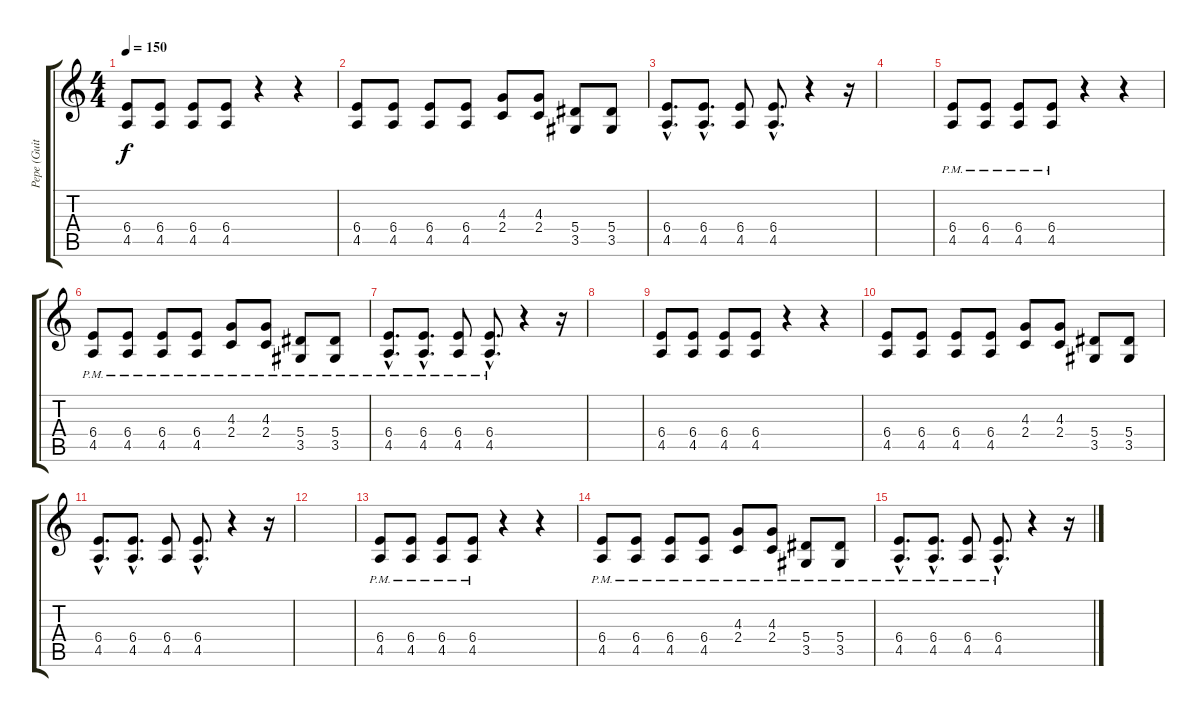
\track ("Pepe (Guitarra)" "Pepe (Guit") {instrument distortionguitar}
\staff {score tabs}
\tuning (C4 G3 Eb3 Bb2 F2 B1) {hide}
\ts (4 4)
\tempo 150
\clef g2
\ks c
(6.4 4.5).8{dy f} (6.4 4.5).8 (6.4 4.5).8 (6.4 4.5).8 r.4 r.4 |
(6.4 4.5).8 (6.4 4.5).8 (6.4 4.5).8 (6.4 4.5).8 (4.3 2.4).8 (4.3 2.4).8 (5.4 3.5).8 (5.4 3.5).8 |
(6.4{hac} 4.5{hac}).8{d} (6.4{hac} 4.5{hac}).8{d} (6.4 4.5).8 (6.4{hac} 4.5{hac}).8{d} r.4 r.16 |
|
(6.4{pm} 4.5{pm}).8 (6.4{pm} 4.5{pm}).8 (6.4{pm} 4.5{pm}).8 (6.4{pm} 4.5{pm}).8 r.4 r.4 |
(6.4{pm} 4.5{pm}).8 (6.4{pm} 4.5{pm}).8 (6.4{pm} 4.5{pm}).8 (6.4{pm} 4.5{pm}).8 (4.3{pm} 2.4{pm}).8 (4.3{pm} 2.4{pm}).8 (5.4{pm} 3.5{pm}).8 (5.4{pm} 3.5{pm}).8 |
(6.4{hac pm} 4.5{hac pm}).8{d} (6.4{hac pm} 4.5{hac pm}).8{d} (6.4{pm} 4.5{pm}).8 (6.4{hac pm} 4.5{hac pm}).8{d} r.4 r.16 |
|
(6.4 4.5).8 (6.4 4.5).8 (6.4 4.5).8 (6.4 4.5).8 r.4 r.4 |
(6.4 4.5).8 (6.4 4.5).8 (6.4 4.5).8 (6.4 4.5).8 (4.3 2.4).8 (4.3 2.4).8 (5.4 3.5).8 (5.4 3.5).8 |
(6.4{hac} 4.5{hac}).8{d} (6.4{hac} 4.5{hac}).8{d} (6.4 4.5).8 (6.4{hac} 4.5{hac}).8{d} r.4 r.16 |
|
(6.4{pm} 4.5{pm}).8 (6.4{pm} 4.5{pm}).8 (6.4{pm} 4.5{pm}).8 (6.4{pm} 4.5{pm}).8 r.4 r.4 |
(6.4{pm} 4.5{pm}).8 (6.4{pm} 4.5{pm}).8 (6.4{pm} 4.5{pm}).8 (6.4{pm} 4.5{pm}).8 (4.3{pm} 2.4{pm}).8 (4.3{pm} 2.4{pm}).8 (5.4{pm} 3.5{pm}).8 (5.4{pm} 3.5{pm}).8 |
(6.4{hac pm} 4.5{hac pm}).8{d} (6.4{hac pm} 4.5{hac pm}).8{d} (6.4{pm} 4.5{pm}).8 (6.4{hac pm} 4.5{hac pm}).8{d} r.4 r.16
